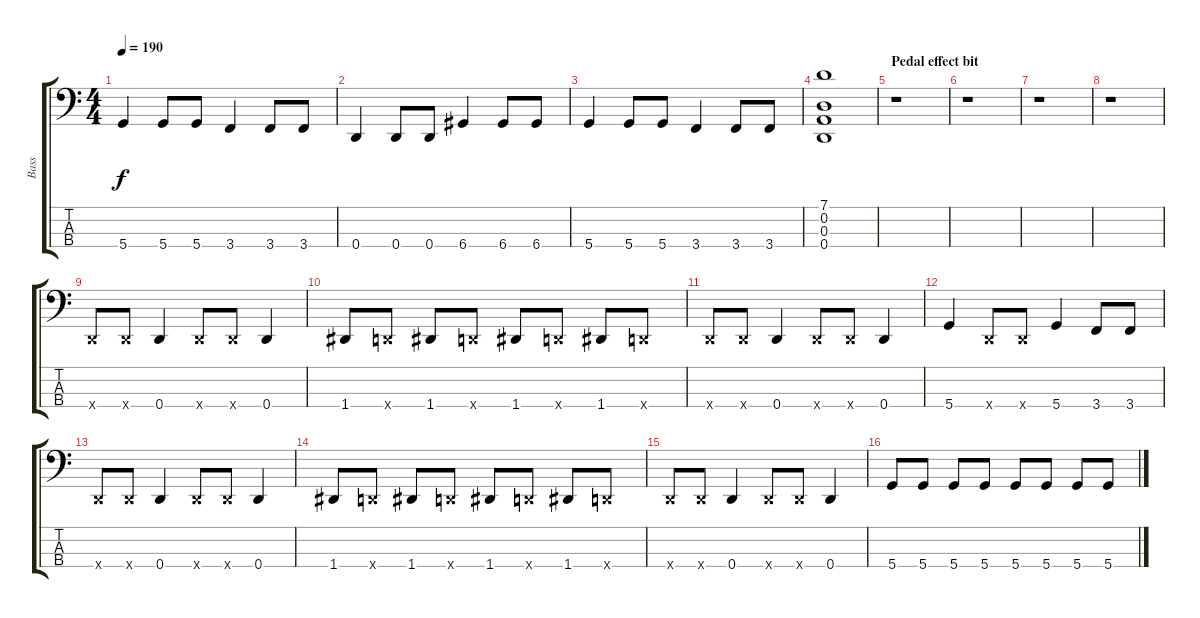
\track ("Bass" "Bass") {instrument electricbasspick}
\staff {score tabs}
\tuning (G2 D2 A1 D1) {hide}
\ts (4 4)
\tempo 190
\clef f4
\ks c
5.4.4{dy f} 5.4.8 5.4.8 3.4.4 3.4.8 3.4.8 |
0.4.4 0.4.8 0.4.8 6.4.4 6.4.8 6.4.8 |
5.4.4 5.4.8 5.4.8 3.4.4 3.4.8 3.4.8 |
(7.1 0.2 0.3 0.4).1 |
\section ("" "Pedal effect bit")
r.1 |
r.1 |
r.1 |
r.1 |
0.4{x}.8 0.4{x}.8 0.4.4 0.4{x}.8 0.4{x}.8 0.4.4 |
1.4.8 0.4{x}.8 1.4.8 0.4{x}.8 1.4.8 0.4{x}.8 1.4.8 0.4{x}.8 |
0.4{x}.8 0.4{x}.8 0.4.4 0.4{x}.8 0.4{x}.8 0.4.4 |
5.4.4 0.4{x}.8 0.4{x}.8 5.4.4 3.4.8 3.4.8 |
0.4{x}.8 0.4{x}.8 0.4.4 0.4{x}.8 0.4{x}.8 0.4.4 |
1.4.8 0.4{x}.8 1.4.8 0.4{x}.8 1.4.8 0.4{x}.8 1.4.8 0.4{x}.8 |
0.4{x}.8 0.4{x}.8 0.4.4 0.4{x}.8 0.4{x}.8 0.4.4 |
5.4.8 5.4.8 5.4.8 5.4.8 5.4.8 5.4.8 5.4.8 5.4.8
